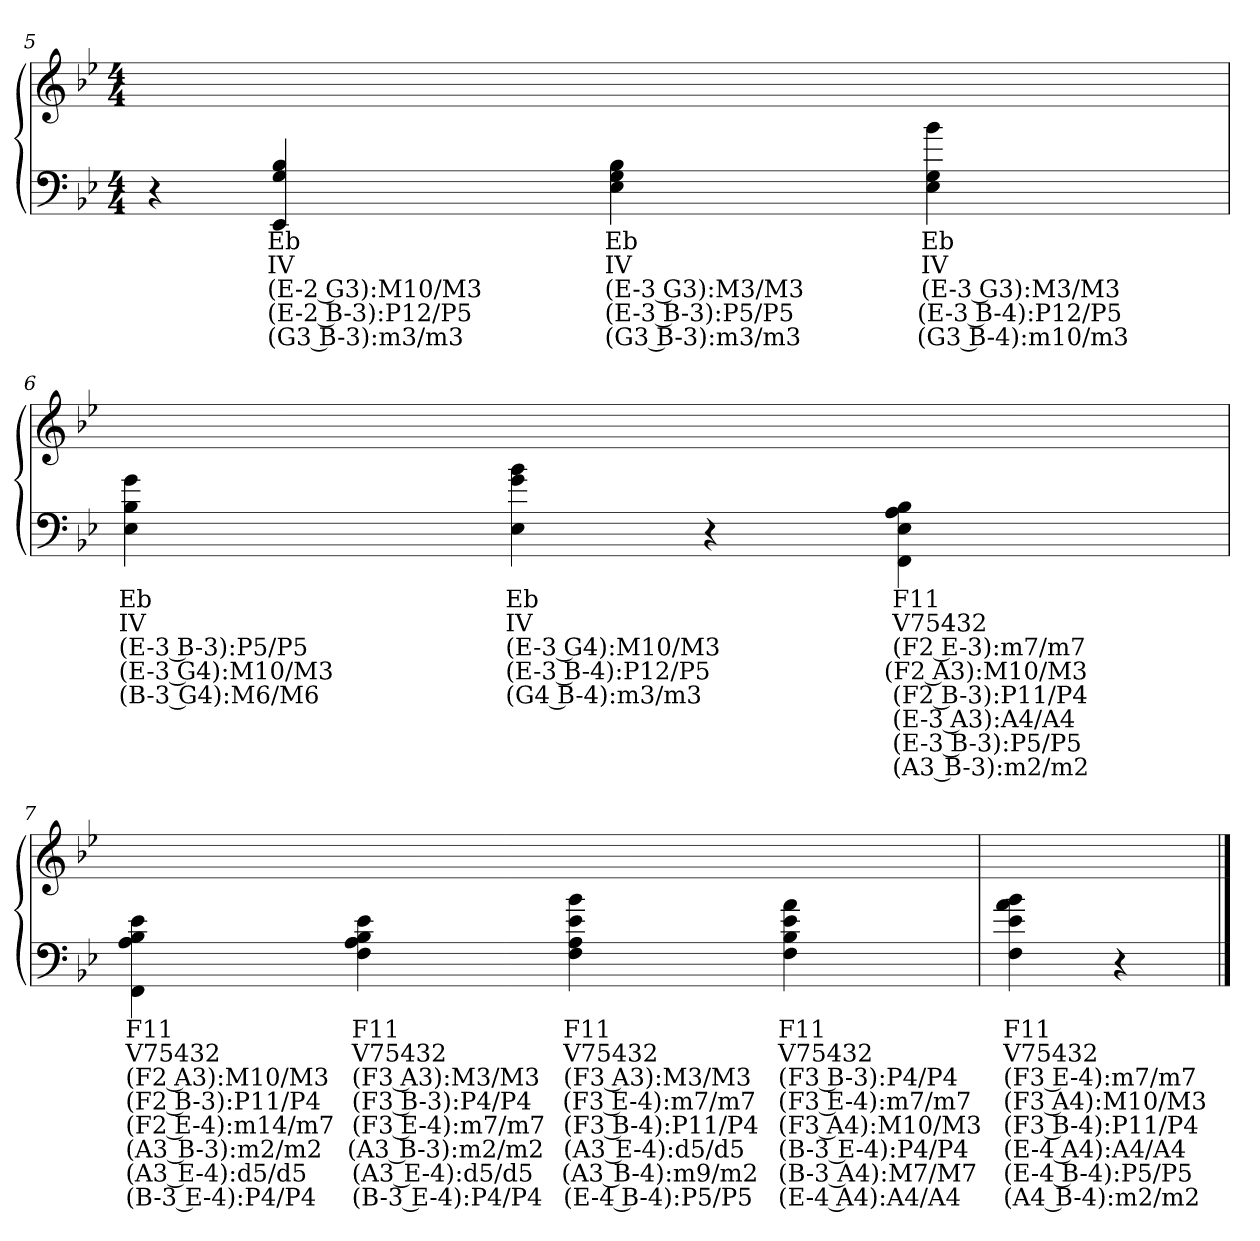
**kern	**text	**text	**text	**text	**text	**text	**text	**text	**kern
*part2	*part2	*part2	*part2	*part2	*part2	*part2	*part2	*part2	*part1
*staff2	*staff2	*staff2	*staff2	*staff2	*staff2	*staff2	*staff2	*staff2	*staff1
*clefF4	*	*	*	*	*	*	*	*	*clefG2
*k[b-e-]	*	*	*	*	*	*	*	*	*k[b-e-]
*B-:	*	*	*	*	*	*	*	*	*B-:
*M4/4	*	*	*	*	*	*	*	*	*M4/4
=5	=5	=5	=5	=5	=5	=5	=5	=5	=5
4r	.	.	.	.	.	.	.	.	1ryy
4EE- 4G 4B-	Eb	IV	(E-2 G3):M10/M3	(E-2 B-3):P12/P5	(G3 B-3):m3/m3	.	.	.	.
4E- 4G 4B-	Eb	IV	(E-3 G3):M3/M3	(E-3 B-3):P5/P5	(G3 B-3):m3/m3	.	.	.	.
4E- 4G 4b-	Eb	IV	(E-3 G3):M3/M3	(E-3 B-4):P12/P5	(G3 B-4):m10/m3	.	.	.	.
=6	=6	=6	=6	=6	=6	=6	=6	=6	=6
4E- 4B- 4g	Eb	IV	(E-3 B-3):P5/P5	(E-3 G4):M10/M3	(B-3 G4):M6/M6	.	.	.	1ryy
4E- 4g 4b-	Eb	IV	(E-3 G4):M10/M3	(E-3 B-4):P12/P5	(G4 B-4):m3/m3	.	.	.	.
4r	.	.	.	.	.	.	.	.	.
4FF 4E- 4A 4B-	F11	V75432	(F2 E-3):m7/m7	(F2 A3):M10/M3	(F2 B-3):P11/P4	(E-3 A3):A4/A4	(E-3 B-3):P5/P5	(A3 B-3):m2/m2	.
=7	=7	=7	=7	=7	=7	=7	=7	=7	=7
4FF 4A 4B- 4e-	F11	V75432	(F2 A3):M10/M3	(F2 B-3):P11/P4	(F2 E-4):m14/m7	(A3 B-3):m2/m2	(A3 E-4):d5/d5	(B-3 E-4):P4/P4	1ryy
4F 4A 4B- 4e-	F11	V75432	(F3 A3):M3/M3	(F3 B-3):P4/P4	(F3 E-4):m7/m7	(A3 B-3):m2/m2	(A3 E-4):d5/d5	(B-3 E-4):P4/P4	.
4F 4A 4e- 4b-	F11	V75432	(F3 A3):M3/M3	(F3 E-4):m7/m7	(F3 B-4):P11/P4	(A3 E-4):d5/d5	(A3 B-4):m9/m2	(E-4 B-4):P5/P5	.
4F 4B- 4e- 4a	F11	V75432	(F3 B-3):P4/P4	(F3 E-4):m7/m7	(F3 A4):M10/M3	(B-3 E-4):P4/P4	(B-3 A4):M7/M7	(E-4 A4):A4/A4	.
=8	=8	=8	=8	=8	=8	=8	=8	=8	=8
4F 4e- 4a 4b-	F11	V75432	(F3 E-4):m7/m7	(F3 A4):M10/M3	(F3 B-4):P11/P4	(E-4 A4):A4/A4	(E-4 B-4):P5/P5	(A4 B-4):m2/m2	2ryy
4r	.	.	.	.	.	.	.	.	.
==	==	==	==	==	==	==	==	==	==
*-	*-	*-	*-	*-	*-	*-	*-	*-	*-
